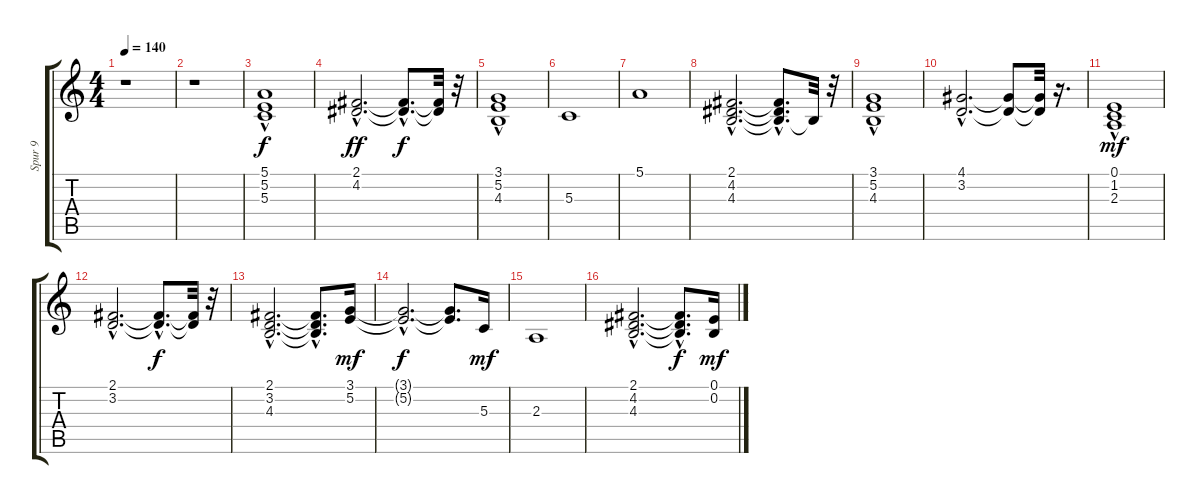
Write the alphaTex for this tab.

\track ("Spur 9" "Spur 9") {instrument stringensemble2}
\staff {score tabs}
\tuning (E4 B3 G3 D3 A2 E2) {hide}
\ts (4 4)
\tempo 140
\clef g2
\ks c
r.1{dy f} |
r.1 |
(5.1 5.2{hac} 5.3{hac}).1 |
(2.1{hac} 4.2{hac}).2{d dy ff} (2.1{hac t} 4.2{hac t}).8{d dy f} (2.1{t} 4.2{t}).32 r.32 |
(3.1 5.2 4.3{hac}).1 |
5.3.1 |
5.1.1 |
(2.1{hac} 4.2{hac} 4.3{hac}).2{d} (2.1{hac t} 4.2{hac t} 4.3{hac t}).8{d} 4.3{t}.32 r.32 |
(3.1{hac} 5.2 4.3{hac}).1 |
(4.1{hac} 3.2{hac}).2{d} (4.1{t} 3.2{t}).8 (4.1{t} 3.2{t}).32 r.16{d} |
(0.1{hac} 1.2{hac} 2.3).1{dy mf} |
(2.1{hac} 3.2{hac}).2{d} (2.1{hac t} 3.2{hac t}).8{d dy f} (2.1{t} 3.2{t}).32 r.32 |
(2.1{hac} 3.2{hac} 4.3{hac}).2{d} (2.1{hac t} 3.2{t} 4.3{t}).8{d} (3.1 5.2).16{dy mf} |
(3.1{hac t} 5.2{hac t}).2{d dy f} (3.1{t} 5.2{t}).8{d} 5.3.16{dy mf} |
2.3.1 |
(2.1{hac} 4.2{hac} 4.3{hac}).2{d} (2.1{hac t} 4.2{hac t} 4.3{hac t}).8{d dy f} (0.1 0.2).16{dy mf}
